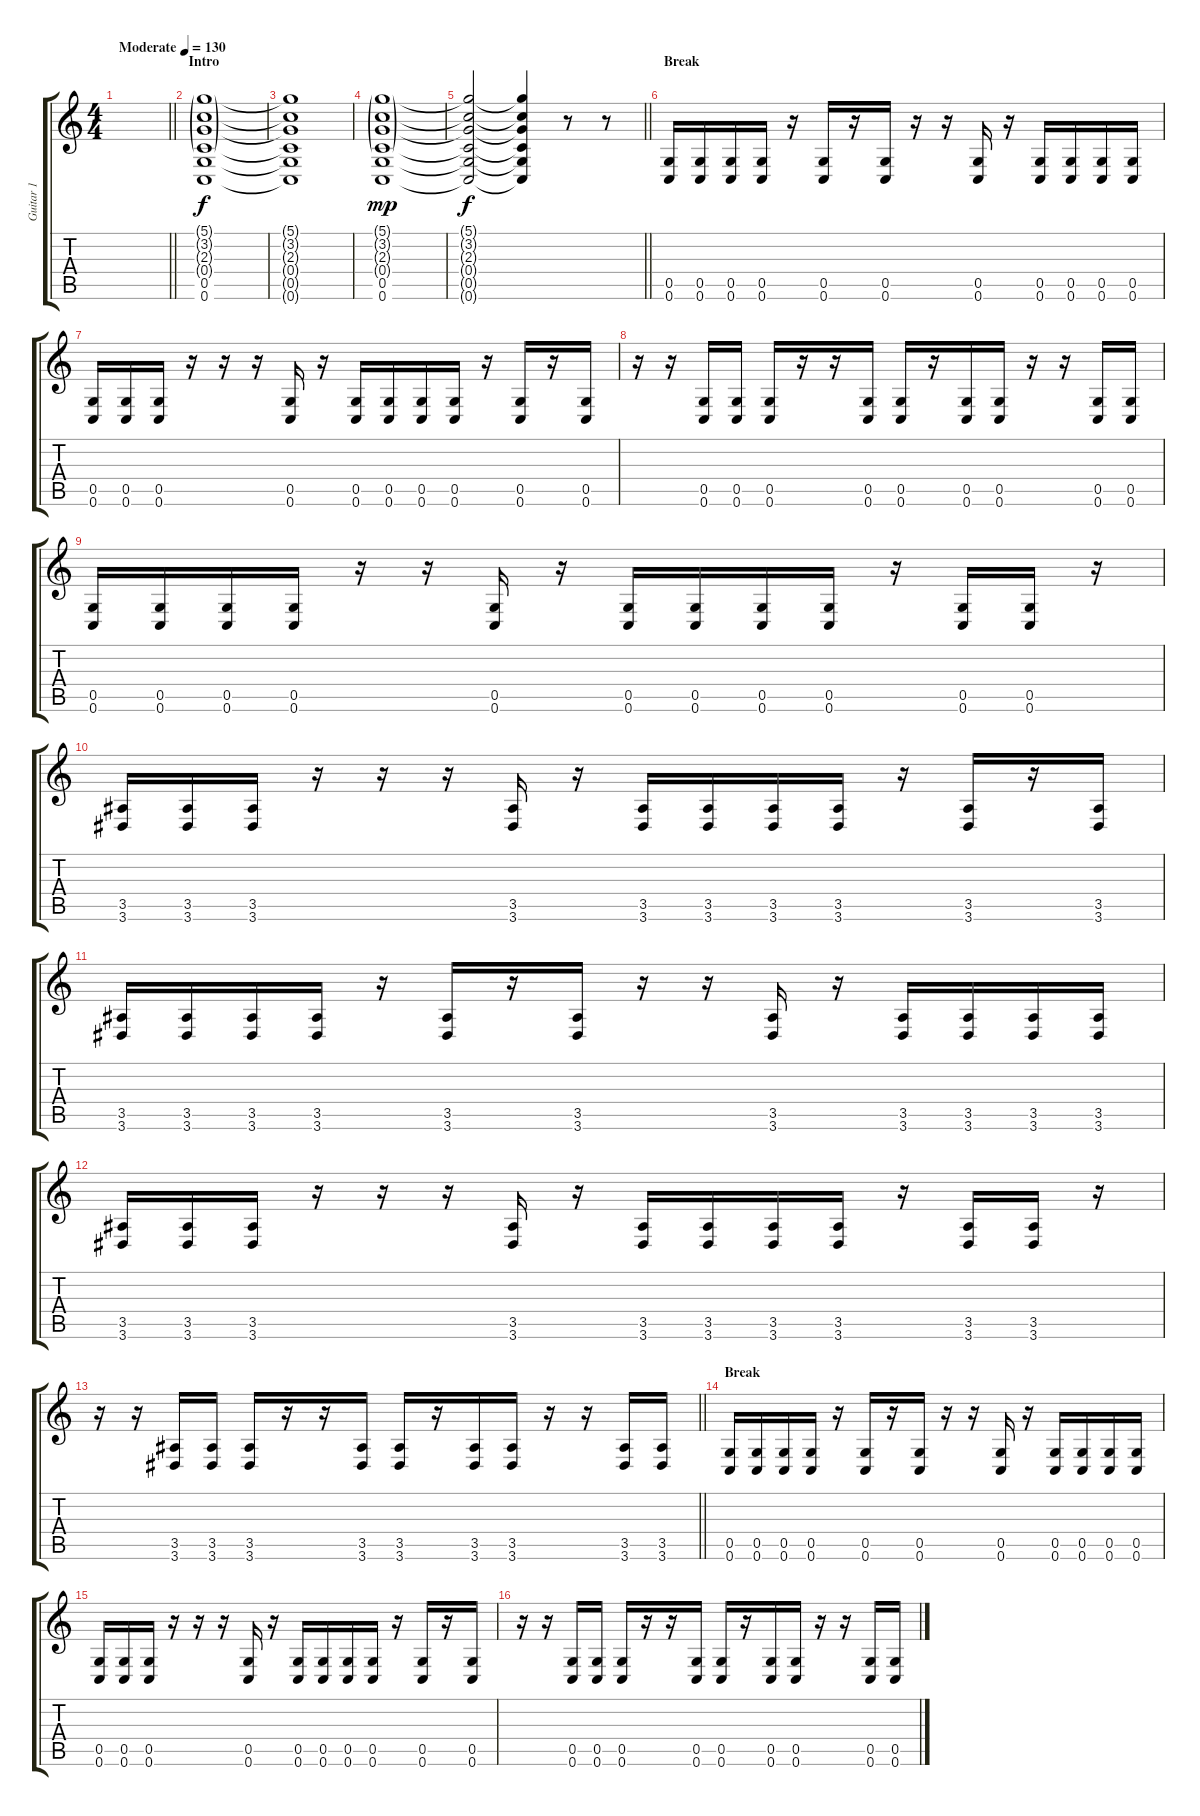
\track ("Guitar 1" "Guitar 1") {instrument overdrivenguitar}
\staff {score tabs}
\tuning (D4 A3 F3 C3 G2 C2) {hide}
\ts (4 4)
\tempo (130 "Moderate")
\clef g2
\barLineRight lightlight
\ks c
|
\section ("" "Intro")
(5.1{g} 3.2{g} 2.3{g} 0.4{g} 0.5 0.6).1 |
(5.1{t} 3.2{t} 2.3{t} 0.4{t} 0.5{t} 0.6{t}).1{dy f} |
(5.1{g} 3.2{g} 2.3{g} 0.4{g} 0.5 0.6).1{dy mp} |
\barLineRight lightlight
(5.1{t} 3.2{t} 2.3{t} 0.4{t} 0.5{t} 0.6{t}).2{dy f} (5.1{t} 3.2{t} 2.3{t} 0.4{t} 0.5{t} 0.6{t}).4 r.8 r.8 |
\section ("" "Break")
(0.5 0.6).16 (0.5 0.6).16 (0.5 0.6).16 (0.5 0.6).16 r.16 (0.5 0.6).16 r.16 (0.5 0.6).16 r.16 r.16 (0.5 0.6).16 r.16 (0.5 0.6).16 (0.5 0.6).16 (0.5 0.6).16 (0.5 0.6).16 |
(0.5 0.6).16 (0.5 0.6).16 (0.5 0.6).16 r.16 r.16 r.16 (0.5 0.6).16 r.16 (0.5 0.6).16 (0.5 0.6).16 (0.5 0.6).16 (0.5 0.6).16 r.16 (0.5 0.6).16 r.16 (0.5 0.6).16 |
r.16 r.16 (0.5 0.6).16 (0.5 0.6).16 (0.5 0.6).16 r.16 r.16 (0.5 0.6).16 (0.5 0.6).16 r.16 (0.5 0.6).16 (0.5 0.6).16 r.16 r.16 (0.5 0.6).16 (0.5 0.6).16 |
(0.5 0.6).16 (0.5 0.6).16 (0.5 0.6).16 (0.5 0.6).16 r.16 r.16 (0.5 0.6).16 r.16 (0.5 0.6).16 (0.5 0.6).16 (0.5 0.6).16 (0.5 0.6).16 r.16 (0.5 0.6).16 (0.5 0.6).16 r.16 |
(3.5 3.6).16 (3.5 3.6).16 (3.5 3.6).16 r.16 r.16 r.16 (3.5 3.6).16 r.16 (3.5 3.6).16 (3.5 3.6).16 (3.5 3.6).16 (3.5 3.6).16 r.16 (3.5 3.6).16 r.16 (3.5 3.6).16 |
(3.5 3.6).16 (3.5 3.6).16 (3.5 3.6).16 (3.5 3.6).16 r.16 (3.5 3.6).16 r.16 (3.5 3.6).16 r.16 r.16 (3.5 3.6).16 r.16 (3.5 3.6).16 (3.5 3.6).16 (3.5 3.6).16 (3.5 3.6).16 |
(3.5 3.6).16 (3.5 3.6).16 (3.5 3.6).16 r.16 r.16 r.16 (3.5 3.6).16 r.16 (3.5 3.6).16 (3.5 3.6).16 (3.5 3.6).16 (3.5 3.6).16 r.16 (3.5 3.6).16 (3.5 3.6).16 r.16 |
\barLineRight lightlight
r.16 r.16 (3.5 3.6).16 (3.5 3.6).16 (3.5 3.6).16 r.16 r.16 (3.5 3.6).16 (3.5 3.6).16 r.16 (3.5 3.6).16 (3.5 3.6).16 r.16 r.16 (3.5 3.6).16 (3.5 3.6).16 |
\section ("" "Break")
(0.5 0.6).16 (0.5 0.6).16 (0.5 0.6).16 (0.5 0.6).16 r.16 (0.5 0.6).16 r.16 (0.5 0.6).16 r.16 r.16 (0.5 0.6).16 r.16 (0.5 0.6).16 (0.5 0.6).16 (0.5 0.6).16 (0.5 0.6).16 |
(0.5 0.6).16 (0.5 0.6).16 (0.5 0.6).16 r.16 r.16 r.16 (0.5 0.6).16 r.16 (0.5 0.6).16 (0.5 0.6).16 (0.5 0.6).16 (0.5 0.6).16 r.16 (0.5 0.6).16 r.16 (0.5 0.6).16 |
r.16 r.16 (0.5 0.6).16 (0.5 0.6).16 (0.5 0.6).16 r.16 r.16 (0.5 0.6).16 (0.5 0.6).16 r.16 (0.5 0.6).16 (0.5 0.6).16 r.16 r.16 (0.5 0.6).16 (0.5 0.6).16
